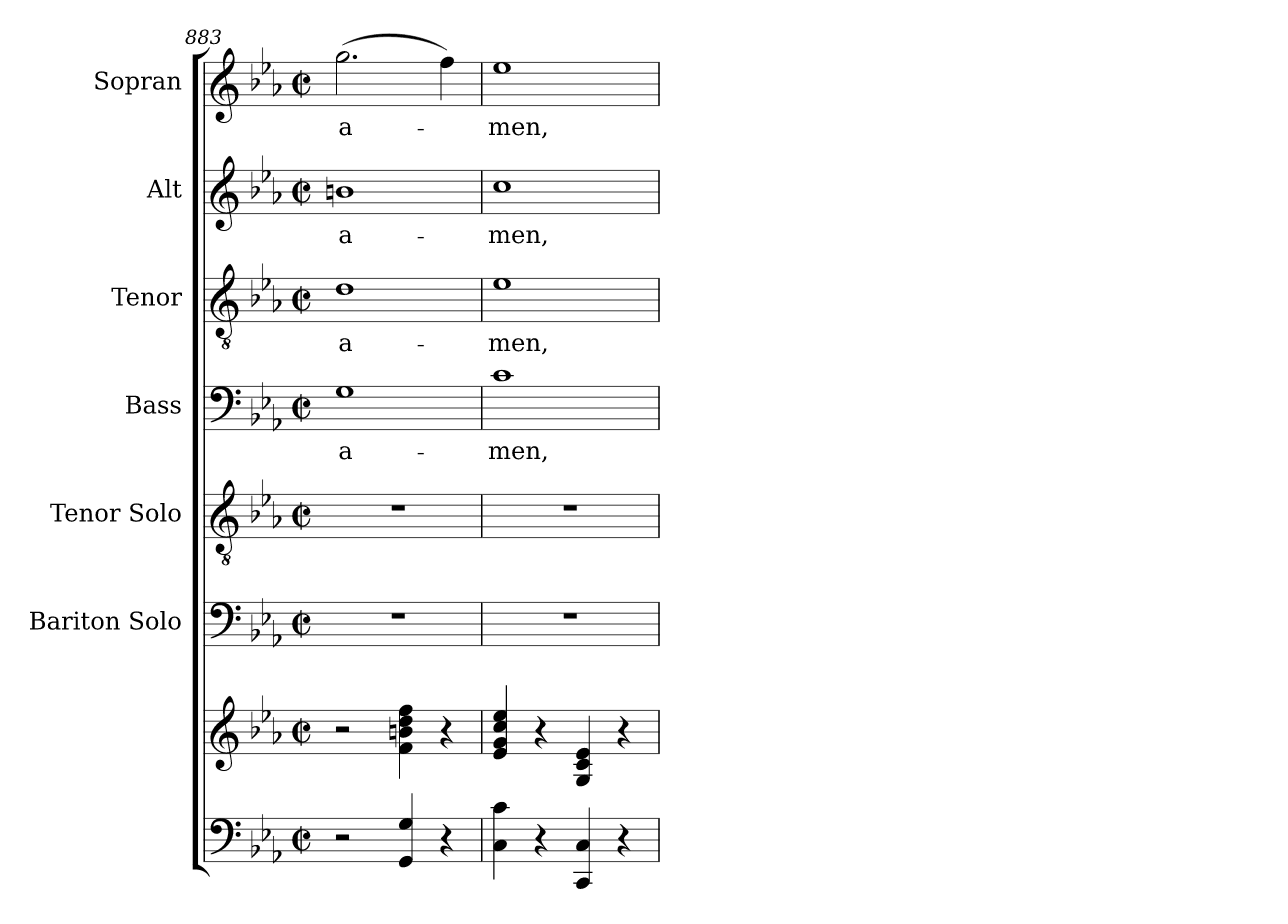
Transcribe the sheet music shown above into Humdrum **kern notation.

**kern	**kern	**kern	**kern	**kern	**text	**kern	**text	**kern	**text	**kern	**text
*part7	*part7	*part6	*part5	*part4	*part4	*part3	*part3	*part2	*part2	*part1	*part1
*staff8	*staff7	*staff6	*staff5	*staff4	*staff4	*staff3	*staff3	*staff2	*staff2	*staff1	*staff1
*	*	*I"Bariton Solo	*I"Tenor Solo	*I"Bass	*	*I"Tenor	*	*I"Alt	*	*I"Sopran	*
*	*	*	*	*I'B.	*	*I'T.	*	*I'A.	*	*I'S.	*
*clefF4	*clefG2	*clefF4	*clefGv2	*clefF4	*	*clefGv2	*	*clefG2	*	*clefG2	*
*k[b-e-a-]	*k[b-e-a-]	*k[b-e-a-]	*k[b-e-a-]	*k[b-e-a-]	*	*k[b-e-a-]	*	*k[b-e-a-]	*	*k[b-e-a-]	*
*E-:	*E-:	*E-:	*E-:	*E-:	*	*E-:	*	*E-:	*	*E-:	*
*M2/2	*M2/2	*M2/2	*M2/2	*M2/2	*	*M2/2	*	*M2/2	*	*M2/2	*
*met(c|)	*met(c|)	*met(c|)	*met(c|)	*met(c|)	*	*met(c|)	*	*met(c|)	*	*met(c|)	*
=883	=883	=883	=883	=883	=883	=883	=883	=883	=883	=883	=883
!	!	!	!	!	!LO:LY:b	!	!LO:LY:b	!	!LO:LY:b	!	!LO:LY:b
2r	2r	1r	1r	1G	a-	1d	a-	1bn	a-	(>2.gg\	a-
4GG/ 4G/	4f\ 4bn\ 4dd\ 4ff\	.	.	.	.	.	.	.	.	.	.
4r	4r	.	.	.	.	.	.	.	.	4ff\)	.
=884	=884	=884	=884	=884	=884	=884	=884	=884	=884	=884	=884
!	!	!	!	!	!LO:LY:b	!	!LO:LY:b	!	!LO:LY:b	!	!LO:LY:b
4C\ 4c\	4e-/ 4g/ 4cc/ 4ee-/	1r	1r	1c	-men,	1e-	-men,	1cc	-men,	1ee-	-men,
4r	4r	.	.	.	.	.	.	.	.	.	.
4CC/ 4C/	4G/ 4c/ 4e-/	.	.	.	.	.	.	.	.	.	.
4r	4r	.	.	.	.	.	.	.	.	.	.
=	=	=	=	=	=	=	=	=	=	=	=
*-	*-	*-	*-	*-	*-	*-	*-	*-	*-	*-	*-
